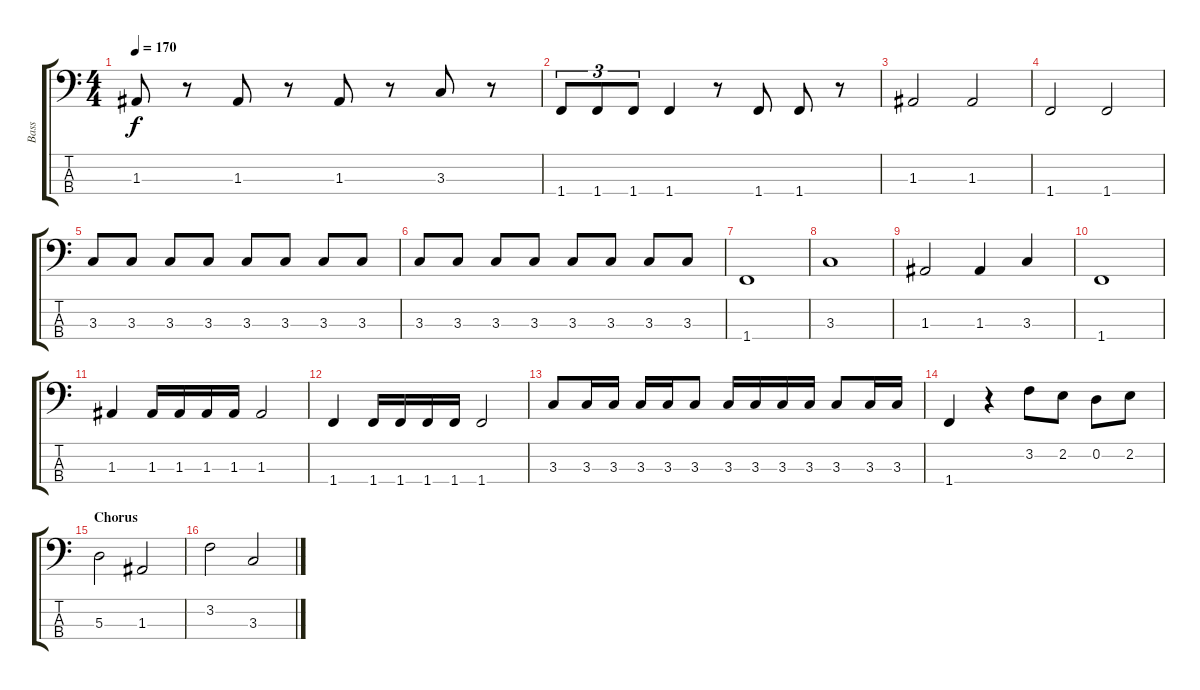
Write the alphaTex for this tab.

\track ("Bass" "Bass") {instrument electricbassfinger}
\staff {score tabs}
\tuning (G2 D2 A1 E1) {hide}
\ts (4 4)
\tempo 170
\clef f4
\ks c
1.3.8{dy f} r.8 1.3.8 r.8 1.3.8 r.8 3.3.8 r.8 |
1.4.8{tu (3 2)} 1.4.8{tu (3 2)} 1.4.8{tu (3 2)} 1.4.4 r.8 1.4.8 1.4.8 r.8 |
1.3.2 1.3.2 |
1.4.2 1.4.2 |
3.3.8 3.3.8 3.3.8 3.3.8 3.3.8 3.3.8 3.3.8 3.3.8 |
3.3.8 3.3.8 3.3.8 3.3.8 3.3.8 3.3.8 3.3.8 3.3.8 |
\section ("" "")
1.4.1 |
3.3.1 |
1.3.2 1.3.4 3.3.4 |
1.4.1 |
1.3.4 1.3.16 1.3.16 1.3.16 1.3.16 1.3.2 |
1.4.4 1.4.16 1.4.16 1.4.16 1.4.16 1.4.2 |
3.3.8 3.3.16 3.3.16 3.3.16 3.3.16 3.3.8 3.3.16 3.3.16 3.3.16 3.3.16 3.3.8 3.3.16 3.3.16 |
1.4.4 r.4 3.2.8 2.2.8 0.2.8 2.2.8 |
\section ("" "Chorus")
5.3.2 1.3.2 |
3.2.2 3.3.2
